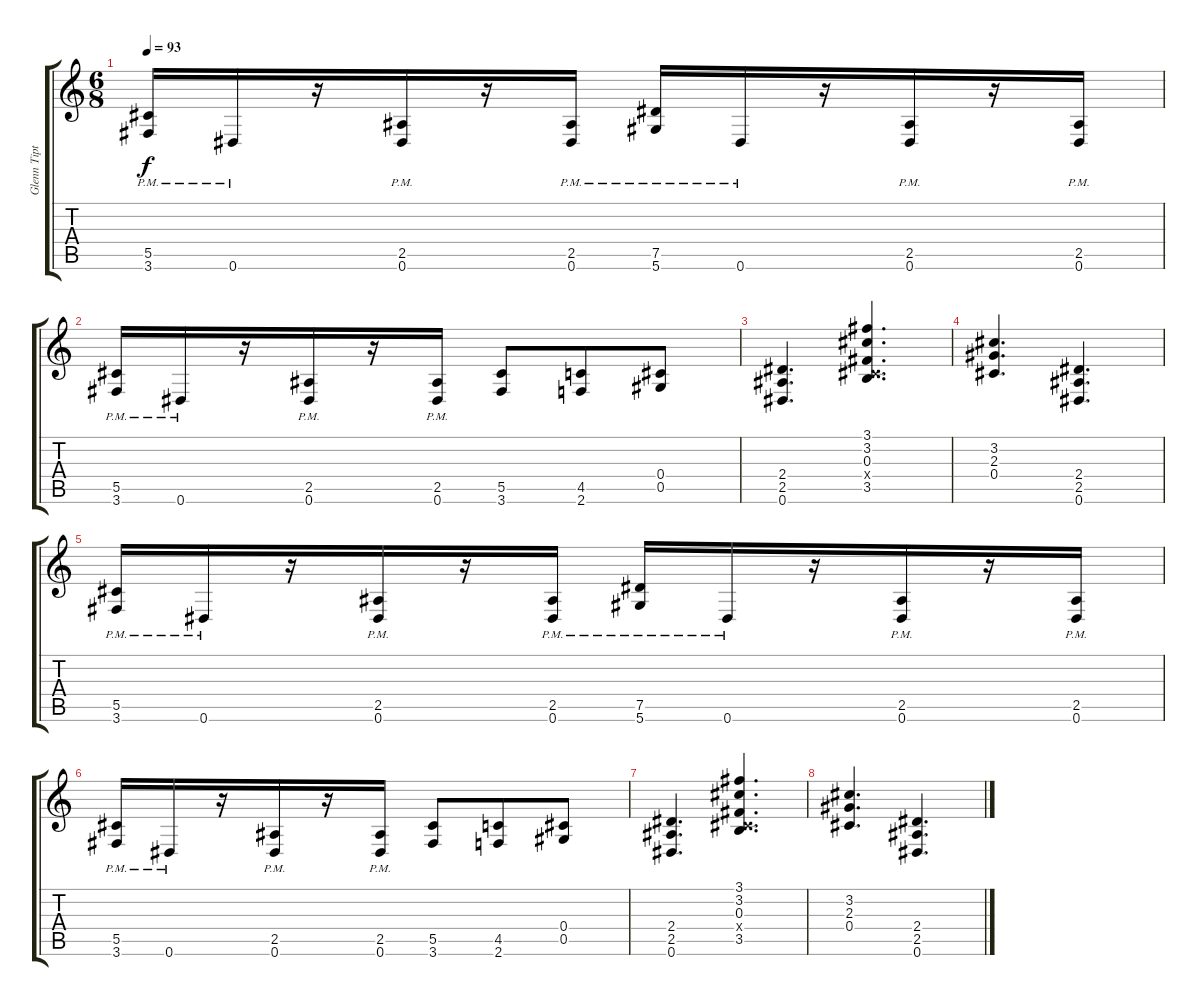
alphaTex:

\track ("Glenn Tipton" "Glenn Tipt") {instrument overdrivenguitar}
\staff {score tabs}
\tuning (Eb4 Bb3 Gb3 Db3 Ab2 Eb2) {hide}
\ts (6 8)
\tempo 93
\clef g2
\ks c
(5.5{pm} 3.6{pm}).16{dy f} 0.6{pm}.16 r.16 (2.5{pm} 0.6{pm}).16 r.16 (2.5{pm} 0.6{pm}).16 (7.5{pm} 5.6{pm}).16 0.6{pm}.16 r.16 (2.5{pm} 0.6{pm}).16 r.16 (2.5{pm} 0.6{pm}).16 |
(5.5{pm} 3.6{pm}).16 0.6{pm}.16 r.16 (2.5{pm} 0.6{pm}).16 r.16 (2.5{pm} 0.6{pm}).16 (5.5 3.6).8 (4.5 2.6).8 (0.4 0.5).8 |
(2.4 2.5 0.6).4{d} (3.1 3.2 0.3 0.4{x} 3.5).4{d} |
(3.2 2.3 0.4).4{d} (2.4 2.5 0.6).4{d} |
(5.5{pm} 3.6{pm}).16 0.6{pm}.16 r.16 (2.5{pm} 0.6{pm}).16 r.16 (2.5{pm} 0.6{pm}).16 (7.5{pm} 5.6{pm}).16 0.6{pm}.16 r.16 (2.5{pm} 0.6{pm}).16 r.16 (2.5{pm} 0.6{pm}).16 |
(5.5{pm} 3.6{pm}).16 0.6{pm}.16 r.16 (2.5{pm} 0.6{pm}).16 r.16 (2.5{pm} 0.6{pm}).16 (5.5 3.6).8 (4.5 2.6).8 (0.4 0.5).8 |
(2.4 2.5 0.6).4{d} (3.1 3.2 0.3 0.4{x} 3.5).4{d} |
(3.2 2.3 0.4).4{d} (2.4 2.5 0.6).4{d}
